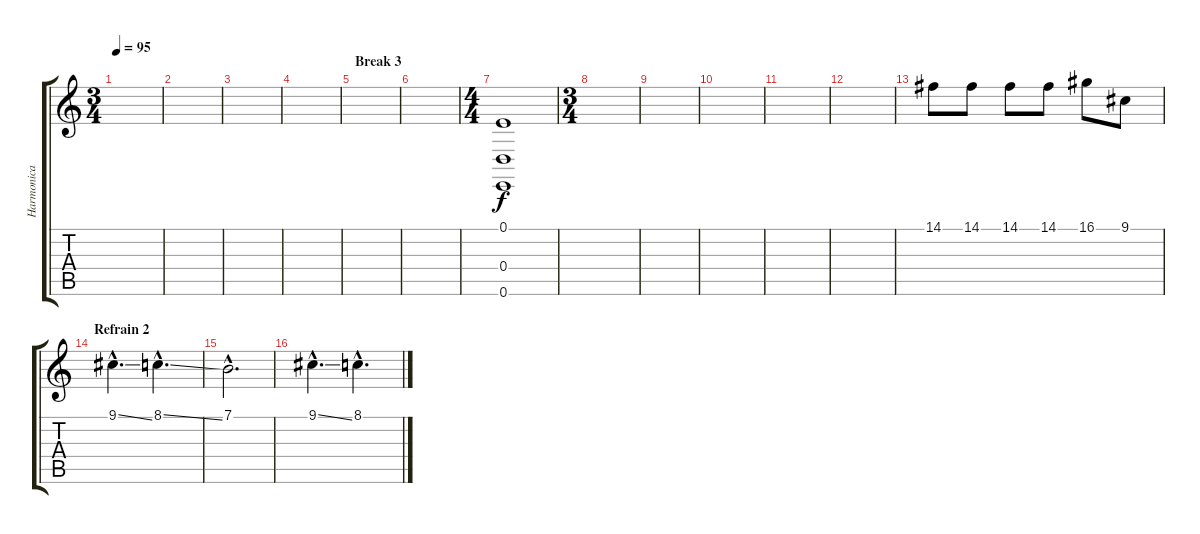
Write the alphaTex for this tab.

\track ("Harmonica" "Harmonica") {instrument harmonica}
\staff {score tabs}
\tuning (E4 B3 G3 D3 A2 E2) {hide}
\ts (3 4)
\tempo 95
\clef g2
\ks c
|
|
|
|
\section ("" "Break 3")
|
|
\ts (4 4)
(0.1 0.4 0.6).1 |
\ts (3 4)
|
|
|
|
|
14.1.8 14.1.8 14.1.8 14.1.8 16.1.8 9.1.8 |
\section ("" "Refrain 2")
9.1{ss hac}.4{d} 8.1{ss hac}.4{d} |
7.1{hac}.2{d} |
9.1{ss hac}.4{d} 8.1{ss hac}.4{d}
